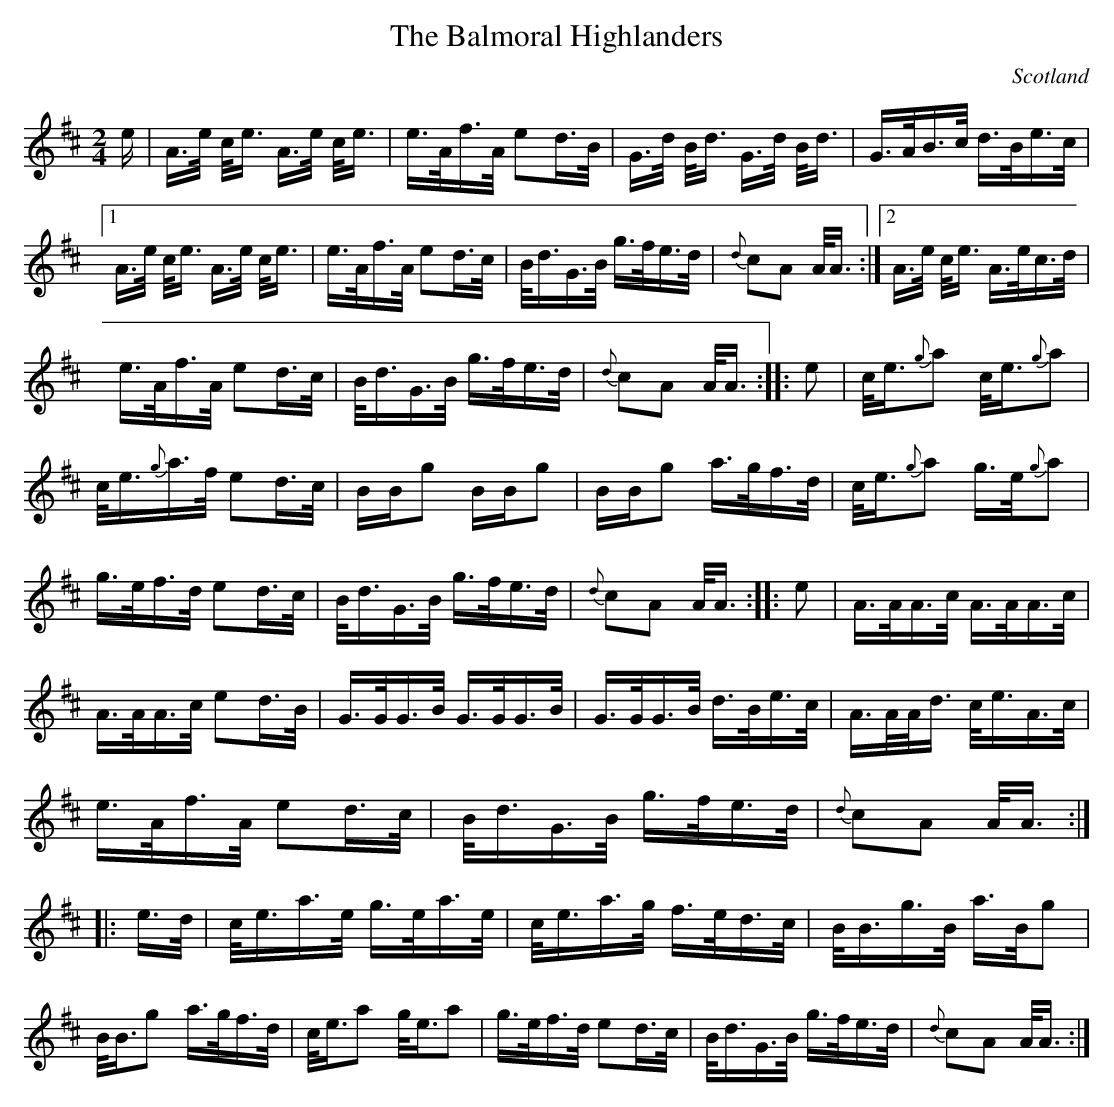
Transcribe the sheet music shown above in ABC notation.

X:1
T:The Balmoral Highlanders
O:Scotland
M:2/4
K:Amix
e|\
A>e c<e A>e c<e|e>Af>A e2d>B|\
G>d B<d G>d B<d|G>AB>c d>Be>c|1\
A>e c<e A>e c<e|e>Af>A e2d>c|\
B<dG>B g>fe>d|{d}c2A2 A<A :|2\
A>e c<e A>ec>d|e>Af>A e2d>c|\
B<dG>B g>fe>d|{d}c2A2 A<A::\
e2|\
c<e{g}a2 c<e{g}a2|c<e{g}a>f e2d>c|\
BBg2 BBg2|BBg2 a>gf>d|\
c<e{g}a2 g>e{g}a2|g>ef>d e2d>c|\
B<dG>B g>fe>d|{d}c2A2 A<A::\
e2|\
A>AA>c A>AA>c|A>AA>c e2d>B|\
G>GG>B G>GG>B|G>GG>B d>Be>c|\
A>AA<d c<eA>c|e>Af>A e2d>c|\
B<dG>B g>fe>d|{d}c2A2 A<A::\
e>d|\
c<ea>e g>ea>e|c<ea>g f>ed>c|\
B<Bg>B a>Bg2|B<Bg2 a>gf>d|\
c<ea2 g<ea2|g>ef>d e2d>c|\
B<dG>B g>fe>d|{d}c2A2 A<A:|
